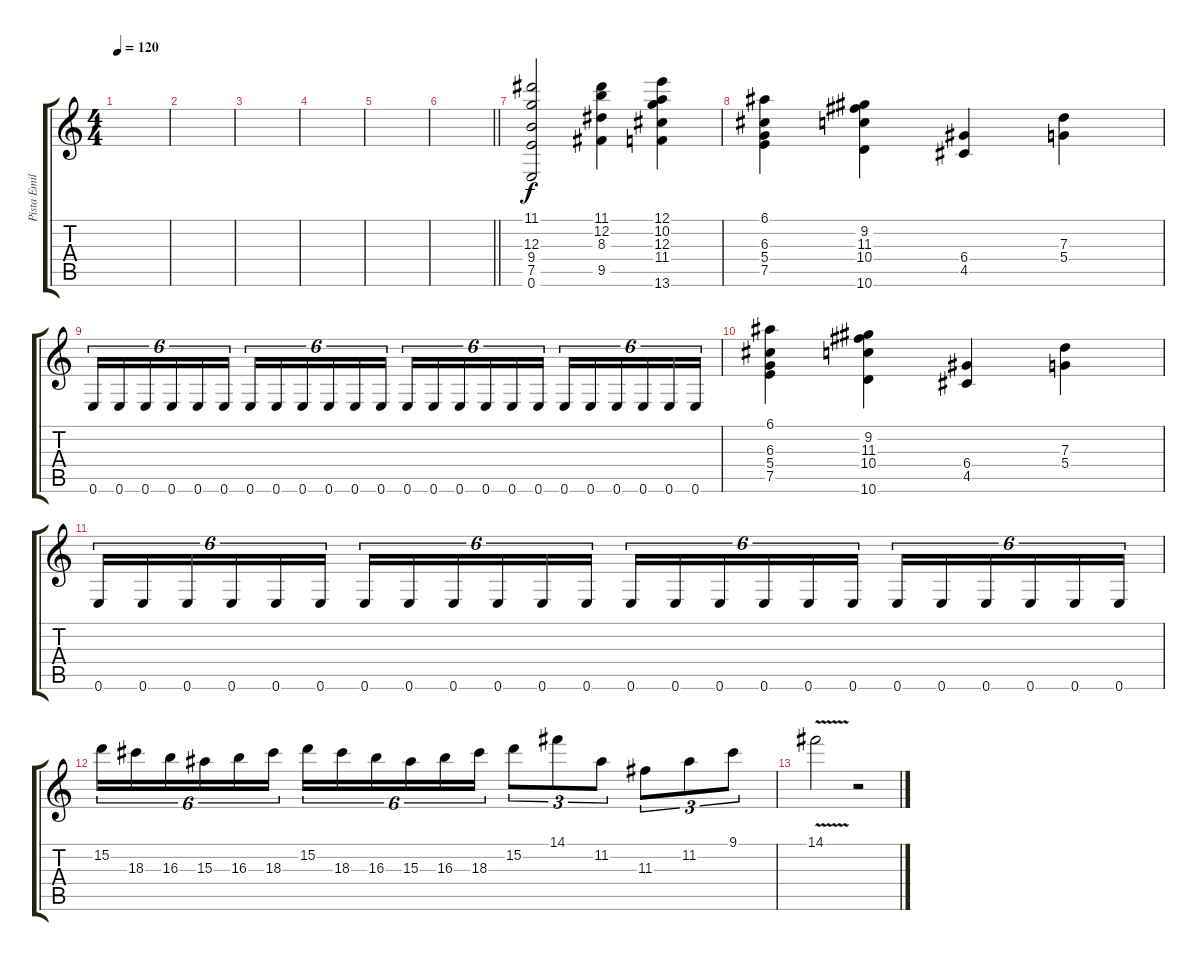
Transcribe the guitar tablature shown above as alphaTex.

\track ("Pista Emilio" "Pista Emil") {instrument distortionguitar}
\staff {score tabs}
\tuning (E4 B3 G3 D3 A2 E2) {hide}
\ts (4 4)
\tempo 120
\clef g2
\ks c
|
|
|
|
|
\barLineRight lightlight
|
(11.1 12.3 9.4 7.5 0.6).2 (11.1 12.2 8.3 9.5).4 (12.1 10.2 12.3 11.4 13.6).4 |
(6.1 6.3 5.4 7.5).4 (9.2 11.3 10.4 10.6).4 (6.4 4.5).4 (7.3 5.4).4 |
0.6.16{tu (6 4)} 0.6.16{tu (6 4)} 0.6.16{tu (6 4)} 0.6.16{tu (6 4)} 0.6.16{tu (6 4)} 0.6.16{tu (6 4)} 0.6.16{tu (6 4)} 0.6.16{tu (6 4)} 0.6.16{tu (6 4)} 0.6.16{tu (6 4)} 0.6.16{tu (6 4)} 0.6.16{tu (6 4)} 0.6.16{tu (6 4)} 0.6.16{tu (6 4)} 0.6.16{tu (6 4)} 0.6.16{tu (6 4)} 0.6.16{tu (6 4)} 0.6.16{tu (6 4)} 0.6.16{tu (6 4)} 0.6.16{tu (6 4)} 0.6.16{tu (6 4)} 0.6.16{tu (6 4)} 0.6.16{tu (6 4)} 0.6.16{tu (6 4)} |
(6.1 6.3 5.4 7.5).4 (9.2 11.3 10.4 10.6).4 (6.4 4.5).4 (7.3 5.4).4 |
0.6.16{tu (6 4)} 0.6.16{tu (6 4)} 0.6.16{tu (6 4)} 0.6.16{tu (6 4)} 0.6.16{tu (6 4)} 0.6.16{tu (6 4)} 0.6.16{tu (6 4)} 0.6.16{tu (6 4)} 0.6.16{tu (6 4)} 0.6.16{tu (6 4)} 0.6.16{tu (6 4)} 0.6.16{tu (6 4)} 0.6.16{tu (6 4)} 0.6.16{tu (6 4)} 0.6.16{tu (6 4)} 0.6.16{tu (6 4)} 0.6.16{tu (6 4)} 0.6.16{tu (6 4)} 0.6.16{tu (6 4)} 0.6.16{tu (6 4)} 0.6.16{tu (6 4)} 0.6.16{tu (6 4)} 0.6.16{tu (6 4)} 0.6.16{tu (6 4)} |
15.2.16{tu (6 4)} 18.3.16{tu (6 4)} 16.3.16{tu (6 4)} 15.3.16{tu (6 4)} 16.3.16{tu (6 4)} 18.3.16{tu (6 4)} 15.2.16{tu (6 4)} 18.3.16{tu (6 4)} 16.3.16{tu (6 4)} 15.3.16{tu (6 4)} 16.3.16{tu (6 4)} 18.3.16{tu (6 4)} 15.2.8{tu (3 2)} 14.1.8{tu (3 2)} 11.2.8{tu (3 2)} 11.3.8{tu (3 2)} 11.2.8{tu (3 2)} 9.1.8{tu (3 2)} |
14.1{v}.2 r.2
